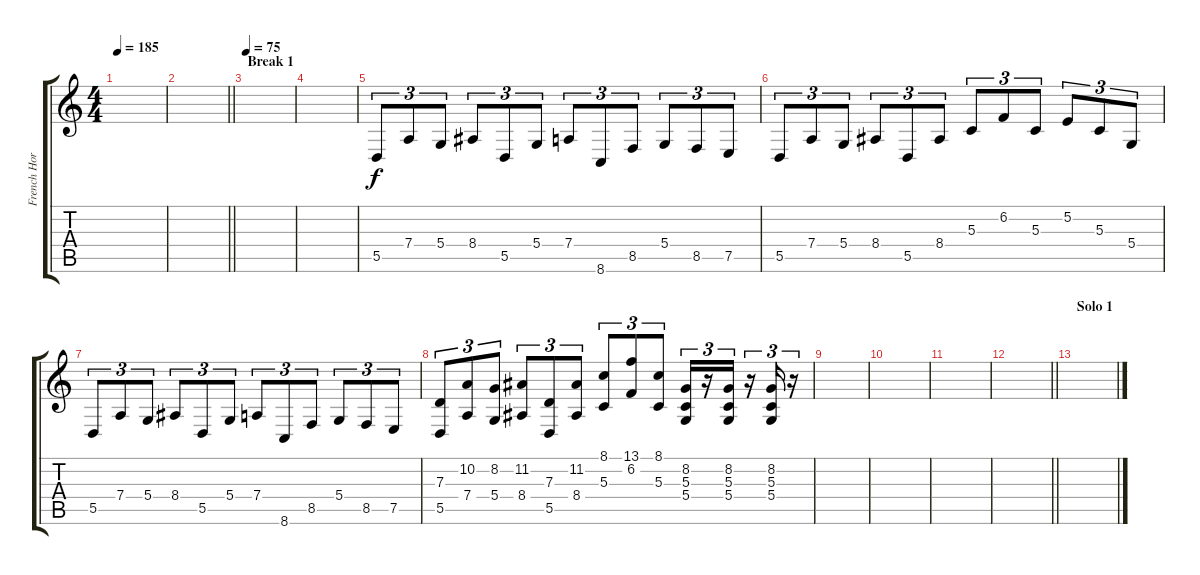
\track ("French Horns" "French Hor") {instrument frenchhorn}
\staff {score tabs}
\tuning (E4 B3 G3 D3 A2 E2) {hide}
\ts (4 4)
\tempo 185
\clef g2
\ks c
|
\barLineRight lightlight
|
\section ("" "Break 1")
\tempo 75
|
|
5.5.8{tu (3 2) volume 10} 7.4.8{tu (3 2)} 5.4.8{tu (3 2)} 8.4.8{tu (3 2)} 5.5.8{tu (3 2)} 5.4.8{tu (3 2)} 7.4.8{tu (3 2)} 8.6.8{tu (3 2)} 8.5.8{tu (3 2)} 5.4.8{tu (3 2)} 8.5.8{tu (3 2)} 7.5.8{tu (3 2)} |
5.5.8{tu (3 2)} 7.4.8{tu (3 2)} 5.4.8{tu (3 2)} 8.4.8{tu (3 2)} 5.5.8{tu (3 2)} 8.4.8{tu (3 2)} 5.3.8{tu (3 2)} 6.2.8{tu (3 2)} 5.3.8{tu (3 2)} 5.2.8{tu (3 2)} 5.3.8{tu (3 2)} 5.4.8{tu (3 2)} |
5.5.8{tu (3 2)} 7.4.8{tu (3 2)} 5.4.8{tu (3 2)} 8.4.8{tu (3 2)} 5.5.8{tu (3 2)} 5.4.8{tu (3 2)} 7.4.8{tu (3 2)} 8.6.8{tu (3 2)} 8.5.8{tu (3 2)} 5.4.8{tu (3 2)} 8.5.8{tu (3 2)} 7.5.8{tu (3 2)} |
(7.3 5.5).8{tu (3 2)} (10.2 7.4).8{tu (3 2)} (8.2 5.4).8{tu (3 2)} (11.2 8.4).8{tu (3 2)} (7.3 5.5).8{tu (3 2)} (11.2 8.4).8{tu (3 2)} (8.1 5.3).8{tu (3 2)} (13.1 6.2).8{tu (3 2)} (8.1 5.3).8{tu (3 2)} (8.2 5.3 5.4).16{tu (3 2)} r.16{tu (3 2)} (8.2 5.3 5.4).16{tu (3 2)} r.16{tu (3 2)} (8.2 5.3 5.4).16{tu (3 2)} r.16{tu (3 2)} |
|
|
|
\barLineRight lightlight
|
\section ("" "Solo 1")
